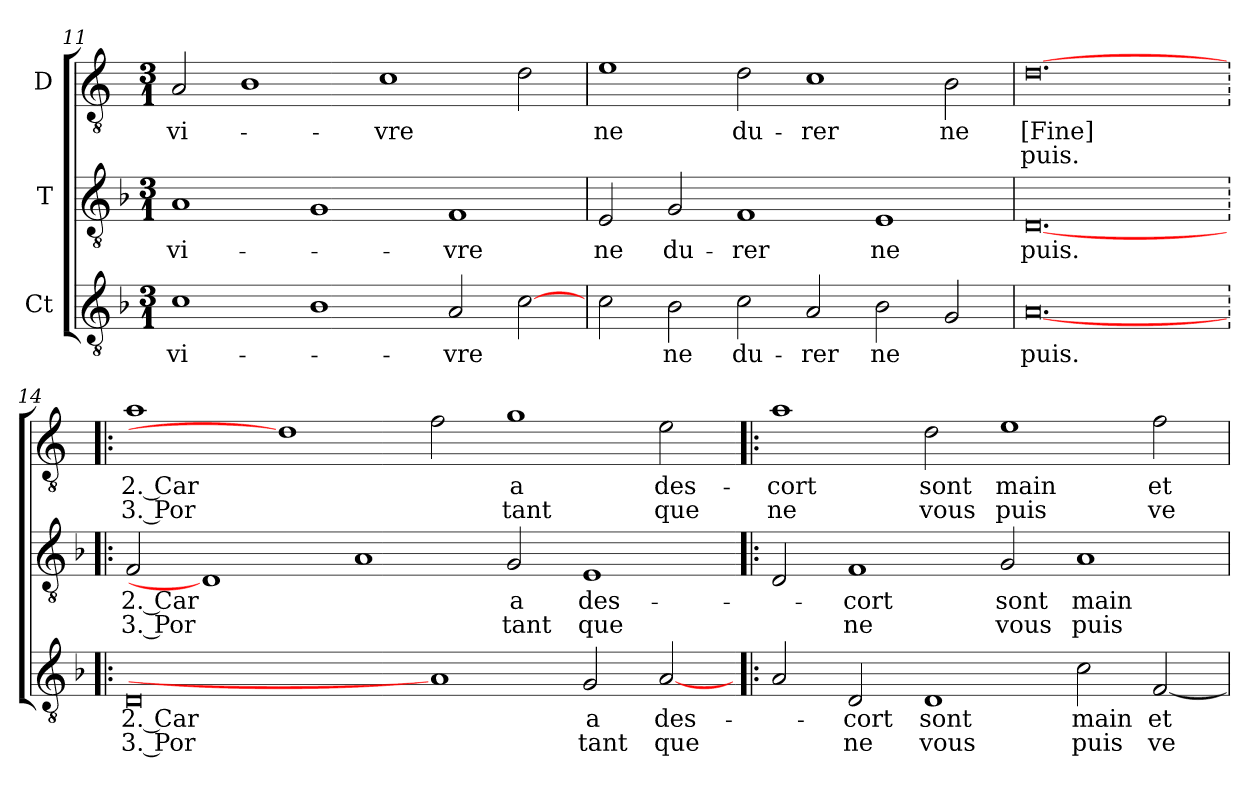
**kern	**text	**text	**kern	**text	**text	**kern	**text	**text
*part3	*part3	*part3	*part2	*part2	*part2	*part1	*part1	*part1
*staff3	*staff3	*staff3	*staff2	*staff2	*staff2	*staff1	*staff1	*staff1
*I"Ct	*	*	*I"T	*	*	*I"D	*	*
*clefGv2	*	*	*clefGv2	*	*	*clefGv2	*	*
*ITrd7c12	*	*	*ITrd7c12	*	*	*ITrd7c12	*	*
*k[b-]	*	*	*k[b-]	*	*	*k[]	*	*
*F:	*	*	*F:	*	*	*C:	*	*
*M3/1	*	*	*M3/1	*	*	*M3/1	*	*
=11	=11	=11	=11	=11	=11	=11	=11	=11
!	!LO:LY:b:color=#000000	!	!	!	!	!	!	!
!	!	!	!	!LO:LY:b:color=#000000	!	!	!	!
!	!	!	!	!	!	!	!LO:LY:b:color=#000000	!
1Ci\	vi-	.	1AAi/	vi-	.	2AAi/	vi-	.
.	.	.	.	.	.	1BBi/	.	.
1BB-i/	.	.	1GGi/	.	.	.	.	.
!	!	!	!	!	!	!	!LO:LY:b:color=#000000	!
.	.	.	.	.	.	1Ci\	-vre	.
!	!LO:LY:b:color=#000000	!	!	!	!	!	!	!
!	!	!	!	!LO:LY:b:color=#000000	!	!	!	!
2AAi/	-vre	.	1FFi/	-vre	.	.	.	.
[2Ci\	.	.	.	.	.	2Di\	.	.
=12	=12	=12	=12	=12	=12	=12	=12	=12
!	!	!	!	!LO:LY:b:color=#000000	!	!	!	!
!	!	!	!	!	!	!	!LO:LY:b:color=#000000	!
2Ci\	.	.	2EEi/	ne	.	1Ei\	ne	.
!	!LO:LY:b:color=#000000	!	!	!	!	!	!	!
!	!	!	!	!LO:LY:b:color=#000000	!	!	!	!
2BB-i\	ne	.	2GGi/	du-	.	.	.	.
!	!LO:LY:b:color=#000000	!	!	!	!	!	!	!
!	!	!	!	!LO:LY:b:color=#000000	!	!	!	!
!	!	!	!	!	!	!	!LO:LY:b:color=#000000	!
2Ci\	du-	.	1FFi/	-rer	.	2Di\	du-	.
!	!LO:LY:b:color=#000000	!	!	!	!	!	!	!
!	!	!	!	!	!	!	!LO:LY:b:color=#000000	!
2AAi/	-rer	.	.	.	.	1Ci\	-rer	.
!	!LO:LY:b:color=#000000	!	!	!	!	!	!	!
!	!	!	!	!LO:LY:b:color=#000000	!	!	!	!
2BB-i\	ne	.	1EEi/	ne	.	.	.	.
!	!	!	!	!	!	!	!LO:LY:b:color=#000000	!
2GGi/	.	.	.	.	.	2BBi\	ne	.
=13	=13	=13	=13	=13	=13	=13	=13	=13
!	!LO:LY:b:color=#000000	!	!	!	!	!	!	!
!	!	!	!	!LO:LY:b:color=#000000	!	!	!	!
!	!	!	!	!	!	!	!LO:LY:a:color=#000000	!LO:LY:b:color=#000000
[0.AAi/	puis.	.	[0.DDi/	puis.	.	[0.Di\	[Fine]	puis.
!!LO:LB:g=z
=14|!:	=14|!:	=14|!:	=14|!:	=14|!:	=14|!:	=14|!:	=14|!:	=14|!:
!	!LO:LY:b:color=#000000	!LO:LY:b:color=#000000	!	!	!	!	!	!
!	!	!	!	!LO:LY:b:color=#000000	!LO:LY:b:color=#000000	!	!	!
!	!	!	!	!	!	!	!LO:LY:b:color=#000000	!LO:LY:b:color=#000000
0DDi/	2. Car	3. Por	2FFi/	2. Car	3. Por	1Ai\	2. Car	3. Por
.	.	.	1DDi/]	.	.	.	.	.
.	.	.	.	.	.	1Di\]	.	.
.	.	.	1AAi/	.	.	.	.	.
1AAi/]	.	.	.	.	.	2Fi\	.	.
!	!	!	!	!LO:LY:b:color=#000000	!LO:LY:b:color=#000000	!	!	!
!	!	!	!	!	!	!	!LO:LY:b:color=#000000	!LO:LY:b:color=#000000
.	.	.	2GGi/	a	tant	1Gi\	a	tant
!	!LO:LY:b:color=#000000	!LO:LY:b:color=#000000	!	!	!	!	!	!
!	!	!	!	!LO:LY:b:color=#000000	!LO:LY:b:color=#000000	!	!	!
2GGi/	a	tant	1EEi/	des-	que	.	.	.
!	!LO:LY:b:color=#000000	!LO:LY:b:color=#000000	!	!	!	!	!	!
!	!	!	!	!	!	!	!LO:LY:b:color=#000000	!LO:LY:b:color=#000000
[2AAi/	des-	que	.	.	.	2Ei\	des-	que
=15	=15	=15	=15	=15	=15	=15	=15	=15
!	!	!	!	!	!	!	!LO:LY:b:color=#000000	!LO:LY:b:color=#000000
2AAi/	.	.	2DDi/	.	.	1Ai\	-cort	ne
!	!LO:LY:b:color=#000000	!LO:LY:b:color=#000000	!	!	!	!	!	!
!	!	!	!	!LO:LY:b:color=#000000	!LO:LY:b:color=#000000	!	!	!
2DDi/	-cort	ne	1FFi/	-cort	ne	.	.	.
!	!LO:LY:b:color=#000000	!LO:LY:b:color=#000000	!	!	!	!	!	!
!	!	!	!	!	!	!	!LO:LY:b:color=#000000	!LO:LY:b:color=#000000
1DDi/	sont	vous	.	.	.	2Di\	sont	vous
!	!	!	!	!LO:LY:b:color=#000000	!LO:LY:b:color=#000000	!	!	!
!	!	!	!	!	!	!	!LO:LY:b:color=#000000	!LO:LY:b:color=#000000
.	.	.	2GGi/	sont	vous	1Ei\	main	puis
!	!LO:LY:b:color=#000000	!LO:LY:b:color=#000000	!	!	!	!	!	!
!	!	!	!	!LO:LY:b:color=#000000	!LO:LY:b:color=#000000	!	!	!
2Ci\	main	puis	1AAi/	main	puis	.	.	.
!	!LO:LY:b:color=#000000	!LO:LY:b:color=#000000	!	!	!	!	!	!
!	!	!	!	!	!	!	!LO:LY:b:color=#000000	!LO:LY:b:color=#000000
[2FFi/	et	ve-	.	.	.	2Fi\	et	ve-
=	=	=	=	=	=	=	=	=
*-	*-	*-	*-	*-	*-	*-	*-	*-
